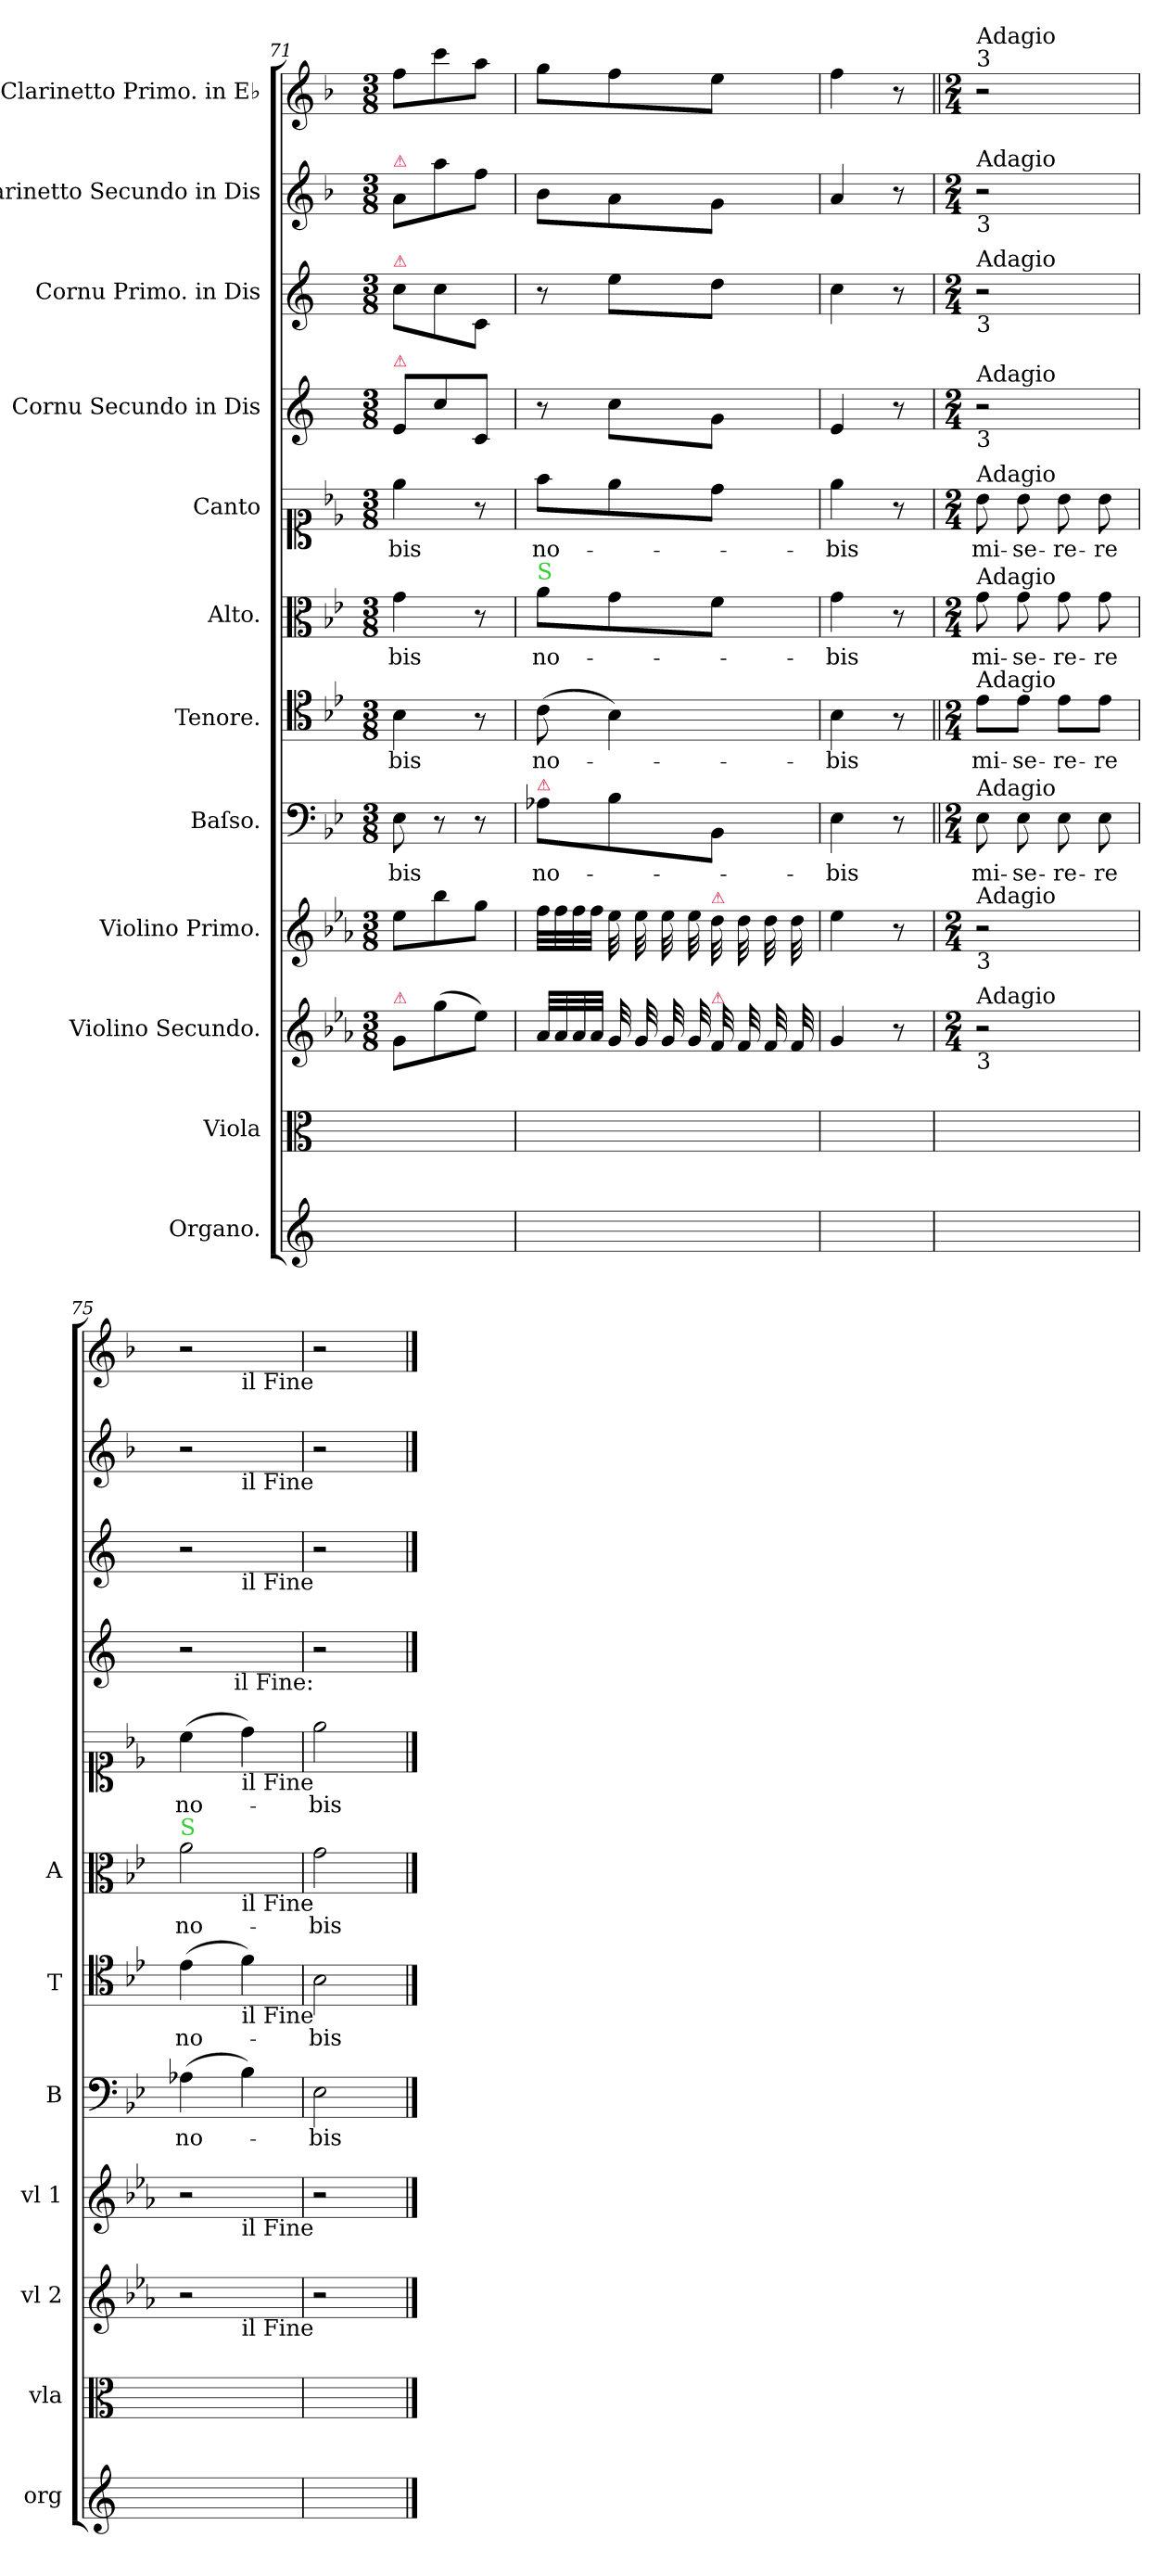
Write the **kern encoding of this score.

**kern	**kern	**kern	**kern	**kern	**text	**dynam	**kern	**text	**dynam	**kern	**text	**dynam	**kern	**text	**dynam	**kern	**kern	**kern	**kern
*part12	*part11	*part10	*part9	*part8	*part8	*part8	*part7	*part7	*part7	*part6	*part6	*part6	*part5	*part5	*part5	*part4	*part3	*part2	*part1
*staff12	*staff11	*staff10	*staff9	*staff8	*staff8	*staff8	*staff7	*staff7	*staff7	*staff6	*staff6	*staff6	*staff5	*staff5	*staff5	*staff4	*staff3	*staff2	*staff1
*I"Organo.	*I"Viola	*I"Violino Secundo.	*I"Violino Primo.	*I"Baſso.	*	*	*I"Tenore.	*	*	*I"Alto.	*	*	*I"Canto	*	*	*I"Cornu Secundo in Dis	*I"Cornu Primo. in Dis	*I"Clarinetto Secundo in Dis	*I"Clarinetto Primo. in E♭
*I'org	*I'vla	*I'vl 2	*I'vl 1	*I'B	*	*	*I'T	*	*	*I'A	*	*	*	*	*	*	*	*	*
*clefG2	*clefC3	*clefG2	*clefG2	*clefF4	*	*	*clefC4	*	*	*clefC3	*	*	*clefC1	*	*	*clefG2	*clefG2	*clefG2	*clefG2
*	*	*	*	*	*	*	*	*	*	*	*	*	*	*	*	*ITrd-2c-3	*ITrd-2c-3	*ITrd1c2	*ITrd1c2
*	*	*k[b-e-a-]	*k[b-e-a-]	*k[b-e-]	*	*	*k[b-e-]	*	*	*k[b-e-]	*	*	*k[b-e-]	*	*	*k[b-e-a-]	*k[b-e-a-]	*k[b-e-a-]	*k[b-e-a-]
*	*	*M3/8	*M3/8	*M3/8	*	*	*M3/8	*	*	*M3/8	*	*	*M3/8	*	*	*M3/8	*M3/8	*M3/8	*M3/8
=71	=71	=71	=71	=71	=71	=71	=71	=71	=71	=71	=71	=71	=71	=71	=71	=71	=71	=71	=71
!	!	!	!	!	!	!	!	!	!	!	!	!	!	!	!	!	!	!LO:TX:a:color=crimson:t=⚠	!
!	!	!	!	!	!	!	!	!	!	!	!	!	!	!	!	!	!LO:TX:a:color=crimson:t=⚠	!	!
!	!	!	!	!	!	!	!	!	!	!	!	!	!	!	!	!LO:TX:a:color=crimson:t=⚠	!	!	!
!	!	!LO:TX:a:color=crimson:t=⚠	!	!	!	!	!	!	!	!	!	!	!	!	!	!	!	!	!
4.ryy	4.ryy	8g/L	8ee-\L	8E-\	-bis	.	4B-\	-bis	.	4g\	-bis	.	4ee-\	-bis	.	8g/L	8ee-\L	8g/L	8ee-\L
.	.	(8gg\	8bb-\	8r	.	.	.	.	.	.	.	.	.	.	.	8ee-\	8ee-\	8gg\	8bb-\
.	.	8ee-\J)	8gg\J	8r	.	.	8r	.	.	8r	.	.	8r	.	.	8e-/J	8e-/J	8ee-\J	8gg\J
=72	=72	=72	=72	=72	=72	=72	=72	=72	=72	=72	=72	=72	=72	=72	=72	=72	=72	=72	=72
!	!	!	!	!	!	!	!	!	!	!LO:TX:a:color=limegreen:t=S	!	!	!	!	!	!	!	!	!
!	!	!	!	!LO:TX:a:color=crimson:t=⚠	!	!	!	!	!	!	!	!	!	!	!	!	!	!	!
4.ryy	4.ryy	32a-/LLL	32ff\LLL	8A-\L	no-	.	(8c\	no-	.	8a\L	no-	.	8ff\L	no-	.	8r	8r	8a-\L	8ff\L
.	.	32a-/	32ff\	.	.	.	.	.	.	.	.	.	.	.	.	.	.	.	.
.	.	32a-/	32ff\	.	.	.	.	.	.	.	.	.	.	.	.	.	.	.	.
.	.	32a-/JJJ	32ff\JJJ	.	.	.	.	.	.	.	.	.	.	.	.	.	.	.	.
!	!	!	!LO:TX:a:color=crimson:t=⚠	!	!	!	!	!	!	!	!	!	!	!	!	!	!	!	!
!	!	!LO:TX:a:color=crimson:t=⚠	!	!	!	!	!	!	!	!	!	!	!	!	!	!	!	!	!
*	*	*tremolo	*	*	*	*	*	*	*	*	*	*	*	*	*	*	*	*	*
*	*	*	*tremolo	*	*	*	*	*	*	*	*	*	*	*	*	*	*	*	*
.	.	32g/LLL	32ee-\LLL	8B-\	.	.	4B-\)	.	.	8g\	.	.	8ee-\	.	.	8ee-\L	8gg\L	8g\	8ee-\
.	.	32g/	32ee-\	.	.	.	.	.	.	.	.	.	.	.	.	.	.	.	.
.	.	32g/	32ee-\	.	.	.	.	.	.	.	.	.	.	.	.	.	.	.	.
.	.	32g/	32ee-\	.	.	.	.	.	.	.	.	.	.	.	.	.	.	.	.
!	!	!	!LO:TX:a:color=crimson:t=⚠	!	!	!	!	!	!	!	!	!	!	!	!	!	!	!	!
!	!	!LO:TX:a:color=crimson:t=⚠	!	!	!	!	!	!	!	!	!	!	!	!	!	!	!	!	!
.	.	32f/LLL	32dd\LLL	8BB-/J	.	.	.	.	.	8f\J	.	.	8dd\J	.	.	8b-\J	8ff\J	8f\J	8dd\J
.	.	32f/	32dd\	.	.	.	.	.	.	.	.	.	.	.	.	.	.	.	.
.	.	32f/	32dd\	.	.	.	.	.	.	.	.	.	.	.	.	.	.	.	.
.	.	32f/	32dd\	.	.	.	.	.	.	.	.	.	.	.	.	.	.	.	.
*	*	*	*Xtremolo	*	*	*	*	*	*	*	*	*	*	*	*	*	*	*	*
*	*	*Xtremolo	*	*	*	*	*	*	*	*	*	*	*	*	*	*	*	*	*
=73	=73	=73	=73	=73	=73	=73	=73	=73	=73	=73	=73	=73	=73	=73	=73	=73	=73	=73	=73
4.ryy	4.ryy	4g/	4ee-\	4E-\	-bis	.	4B-\	-bis	.	4g\	-bis	.	4ee-\	-bis	.	4g/	4ee-\	4g/	4ee-\
.	.	8r	8r	8r	.	.	8r	.	.	8r	.	.	8r	.	.	8r	8r	8r	8r
=74	=74	=74	=74	=74||	=74||	=74||	=74||	=74||	=74||	=74	=74||	=74||	=74	=74||	=74||	=74	=74	=74	=74||
*	*	*M2/4	*M2/4	*M2/4	*	*	*M2/4	*	*	*M2/4	*	*	*M2/4	*	*	*M2/4	*M2/4	*M2/4	*M2/4
!	!	!	!	!	!	!	!	!	!	!	!	!	!	!	!	!	!	!	!LO:TX:a:t=3
!	!	!	!	!	!	!	!	!	!	!	!	!	!	!	!	!	!	!	!LO:TX:a:t=Adagio
!	!	!	!	!	!	!	!	!	!	!	!	!	!	!	!	!	!	!LO:TX:b:t=3	!
!	!	!	!	!	!	!	!	!	!	!	!	!	!	!	!	!	!	!LO:TX:a:t=Adagio	!
!	!	!	!	!	!	!	!	!	!	!	!	!	!	!	!	!	!LO:TX:b:t=3	!	!
!	!	!	!	!	!	!	!	!	!	!	!	!	!	!	!	!	!LO:TX:a:t=Adagio	!	!
!	!	!	!	!	!	!	!	!	!	!	!	!	!	!	!	!LO:TX:b:t=3	!	!	!
!	!	!	!	!	!	!	!	!	!	!	!	!	!	!	!	!LO:TX:a:t=Adagio	!	!	!
!	!	!	!	!	!	!	!	!	!	!	!	!	!LO:TX:a:t=Adagio	!	!	!	!	!	!
!	!	!	!	!	!	!	!	!	!	!LO:TX:a:t=Adagio	!	!	!	!	!	!	!	!	!
!	!	!	!	!	!	!	!LO:TX:a:t=Adagio	!	!	!	!	!	!	!	!	!	!	!	!
!	!	!	!	!LO:TX:a:t=Adagio	!	!	!	!	!	!	!	!	!	!	!	!	!	!	!
!	!	!	!LO:TX:b:t=3	!	!	!	!	!	!	!	!	!	!	!	!	!	!	!	!
!	!	!	!LO:TX:a:t=Adagio	!	!	!	!	!	!	!	!	!	!	!	!	!	!	!	!
!	!	!LO:TX:b:t=3	!	!	!	!	!	!	!	!	!	!	!	!	!	!	!	!	!
!	!	!LO:TX:a:t=Adagio	!	!	!	!	!	!	!	!	!	!	!	!	!	!	!	!	!
!	!	!	!	!	!	!LO:DY:b	!	!	!LO:DY:b	!	!	!LO:DY:b	!	!	!LO:DY:b	!	!	!	!
2ryy	2ryy	2r	2r	8E-\	mi-	piano	8e-\L	mi-	piano	8g\	mi-	pia	8b-\	mi-	piano	2r	2r	2r	2r
.	.	.	.	8E-\	-se-	.	8e-\J	-se-	.	8g\	-se-	.	8b-\	-se-	.	.	.	.	.
.	.	.	.	8E-\	-re-	.	8e-\L	-re-	.	8g\	-re-	.	8b-\	-re-	.	.	.	.	.
.	.	.	.	8E-\	-re	.	8e-\J	-re	.	8g\	-re	.	8b-\	-re	.	.	.	.	.
=75	=75	=75	=75	=75	=75	=75	=75	=75	=75	=75	=75	=75	=75	=75	=75	=75	=75	=75	=75
!	!	!	!	!	!	!	!	!	!	!LO:TX:a:color=limegreen:t=S	!	!	!	!	!	!	!	!	!
2ryy	2ryy	2r	2r	(4A-\	no-	.	(4e-\	no-	.	2a\	no-	.	(4cc\	no-	.	2r	2r	2r	2r
.	.	.	.	4B-\)	.	.	4f\)	.	.	.	.	.	4dd\)	.	.	.	.	.	.
=76	=76	=76	=76	=76	=76	=76	=76	=76	=76	=76	=76	=76	=76	=76	=76	=76	=76	=76	=76
2ryy	2ryy	2r	2r	2E-\	-bis	.	2B-\	-bis	.	2g\	-bis	.	2ee-\	-bis	.	2r	2r	2r	2r
!	!	!	!	!	!	!	!	!	!	!	!	!	!	!	!	!	!	!	!LO:TX:b:t=il Fine
!	!	!	!	!	!	!	!	!	!	!	!	!	!	!	!	!	!	!LO:TX:b:t=il Fine	!
!	!	!	!	!	!	!	!	!	!	!	!	!	!	!	!	!	!LO:TX:b:t=il Fine	!	!
!	!	!	!	!	!	!	!	!	!	!	!	!	!	!	!	!LO:TX:b:t=il Fine&colon;	!	!	!
!	!	!	!	!	!	!	!	!	!	!	!	!	!LO:TX:b:t=il Fine	!	!	!	!	!	!
!	!	!	!	!	!	!	!	!	!	!LO:TX:b:t=il Fine	!	!	!	!	!	!	!	!	!
!	!	!	!	!	!	!	!LO:TX:b:t=il Fine	!	!	!	!	!	!	!	!	!	!	!	!
!	!	!	!LO:TX:b:t=il Fine	!	!	!	!	!	!	!	!	!	!	!	!	!	!	!	!
!	!	!LO:TX:b:t=il Fine	!	!	!	!	!	!	!	!	!	!	!	!	!	!	!	!	!
==	==	==	==	==	==	==	==	==	==	==	==	==	==	==	==	==	==	==	==
*-	*-	*-	*-	*-	*-	*-	*-	*-	*-	*-	*-	*-	*-	*-	*-	*-	*-	*-	*-
